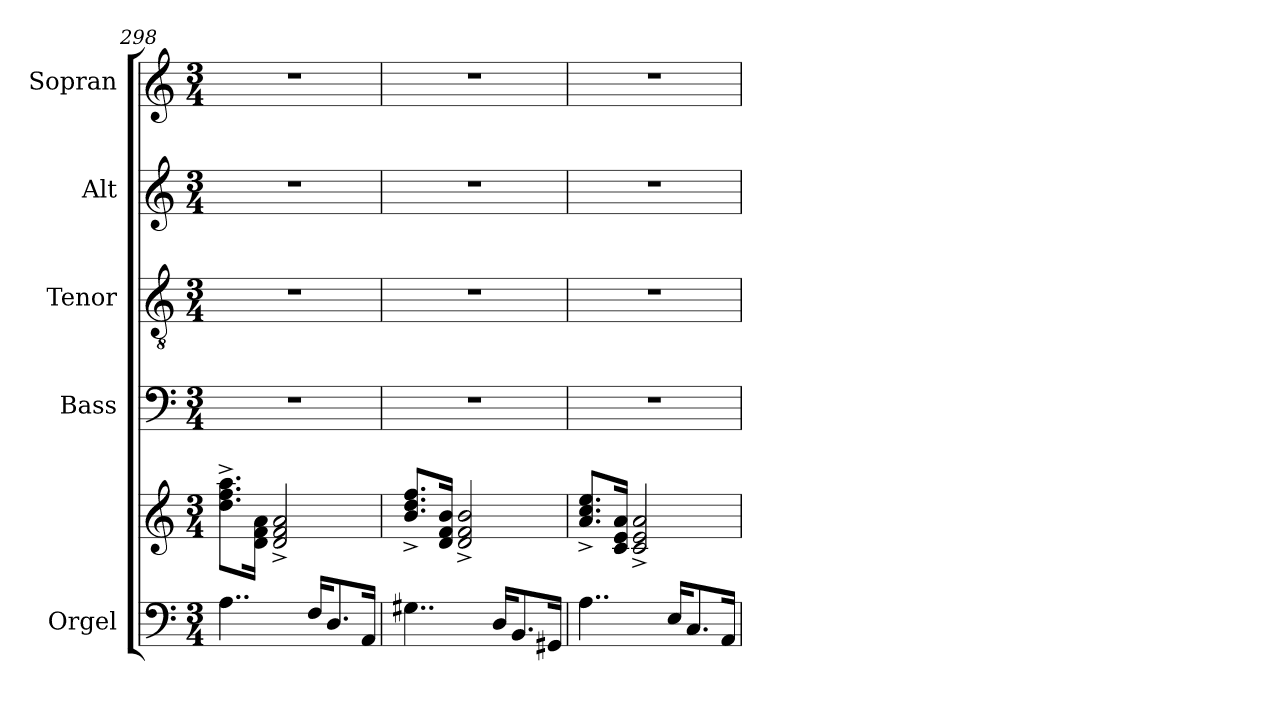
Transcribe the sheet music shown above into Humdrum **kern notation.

**kern	**kern	**kern	**kern	**kern	**kern
*part5	*part5	*part4	*part3	*part2	*part1
*staff6	*staff5	*staff4	*staff3	*staff2	*staff1
*I"Orgel	*	*I"Bass	*I"Tenor	*I"Alt	*I"Sopran
*I'Org.	*	*I'B.	*I'T.	*I'A.	*I'S.
*clefF4	*clefG2	*clefF4	*clefGv2	*clefG2	*clefG2
*k[]	*k[]	*k[]	*k[]	*k[]	*k[]
*C:	*C:	*C:	*C:	*C:	*C:
*M3/4	*M3/4	*M3/4	*M3/4	*M3/4	*M3/4
=298	=298	=298	=298	=298	=298
4..A\	8.dd\^> 8.ff\^> 8.aa\^>L	2.r	2.r	2.r	2.r
.	16d\ 16f\ 16a\Jk	.	.	.	.
.	2d/^< 2f/^< 2a/^<	.	.	.	.
16F/KL	.	.	.	.	.
8.D/	.	.	.	.	.
16AA/Jk	.	.	.	.	.
=299	=299	=299	=299	=299	=299
4..G#X\	8.b/^< 8.dd/^< 8.ff/^<L	2.r	2.r	2.r	2.r
.	16d/ 16f/ 16b/Jk	.	.	.	.
.	2d/^< 2f/^< 2b/^<	.	.	.	.
16D/KL	.	.	.	.	.
8.BB/	.	.	.	.	.
16GG#X/Jk	.	.	.	.	.
=300	=300	=300	=300	=300	=300
4..A\	8.a/^< 8.cc/^< 8.ee/^<L	2.r	2.r	2.r	2.r
.	16c/ 16e/ 16a/Jk	.	.	.	.
.	2c/^< 2e/^< 2a/^<	.	.	.	.
16E/KL	.	.	.	.	.
8.C/	.	.	.	.	.
16AA/Jk	.	.	.	.	.
=	=	=	=	=	=
*-	*-	*-	*-	*-	*-
